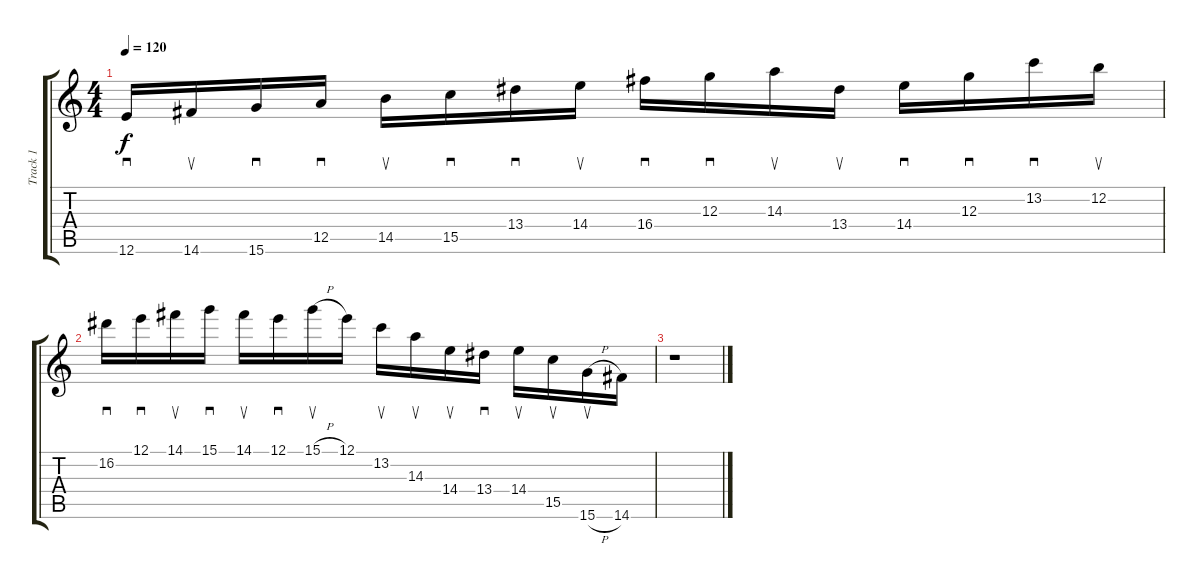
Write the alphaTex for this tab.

\track ("Track 1" "Track 1") {instrument distortionguitar}
\staff {score tabs}
\tuning (E4 B3 G3 D3 A2 E2) {hide}
\ts (4 4)
\tempo 120
\clef g2
\ks c
12.6.16{sd dy f instrument distortionguitar} 14.6.16{su} 15.6.16{sd} 12.5.16{sd} 14.5.16{su} 15.5.16{sd} 13.4.16{sd} 14.4.16{su} 16.4.16{sd} 12.3.16{sd} 14.3.16{su} 13.4.16{su} 14.4.16{sd} 12.3.16{sd} 13.2.16{sd} 12.2.16{su} |
16.2.16{sd} 12.1.16{sd} 14.1.16{su} 15.1.16{sd} 14.1.16{su} 12.1.16{sd} 15.1{h}.16{su} 12.1.16 13.2.16{su} 14.3.16{su} 14.4.16{su} 13.4.16{sd} 14.4.16{su} 15.5.16{su} 15.6{h}.16{su} 14.6.16 |
r.1
